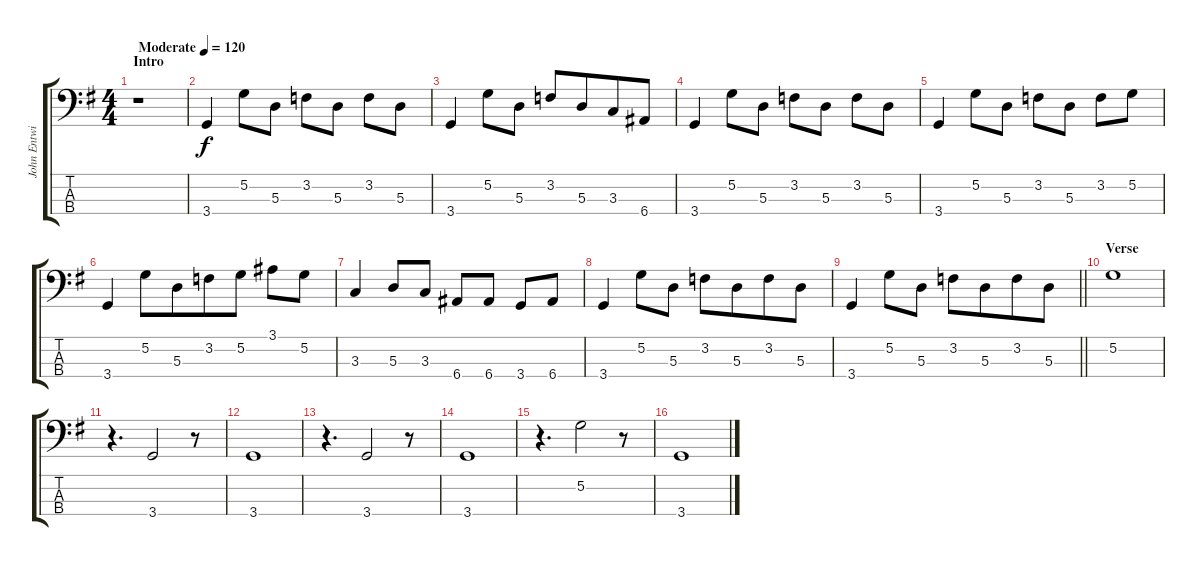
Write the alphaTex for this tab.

\track ("John Entwistle" "John Entwi") {instrument electricbassfinger}
\staff {score tabs}
\tuning (G2 D2 A1 E1) {hide}
\ts (4 4)
\section ("" "Intro")
\tempo (120 "Moderate")
\clef f4
\ks g
r.1{dy f instrument electricbassfinger} |
3.4.4 5.2.8{beam merge} 5.3.8 3.2.8 5.3.8 3.2.8 5.3.8 |
3.4.4 5.2.8{beam merge} 5.3.8 3.2.8 5.3.8{beam merge} 3.3.8 6.4.8 |
3.4.4 5.2.8{beam merge} 5.3.8 3.2.8 5.3.8 3.2.8 5.3.8 |
3.4.4 5.2.8{beam merge} 5.3.8 3.2.8 5.3.8 3.2.8 5.2.8 |
3.4.4 5.2.8{beam merge} 5.3.8{beam merge} 3.2.8{beam merge} 5.2.8 3.1.8 5.2.8 |
3.3.4{beam merge} 5.3.8 3.3.8 6.4.8 6.4.8 3.4.8 6.4.8 |
3.4.4 5.2.8{beam merge} 5.3.8 3.2.8 5.3.8{beam merge} 3.2.8 5.3.8 |
\barLineRight lightlight
3.4.4 5.2.8{beam merge} 5.3.8 3.2.8 5.3.8{beam merge} 3.2.8 5.3.8 |
\section ("" "Verse")
5.2.1 |
r.4{d} 3.4.2 r.8 |
3.4.1 |
r.4{d} 3.4.2{beam merge} r.8 |
3.4.1 |
r.4{d} 5.2.2{beam merge} r.8 |
3.4.1
